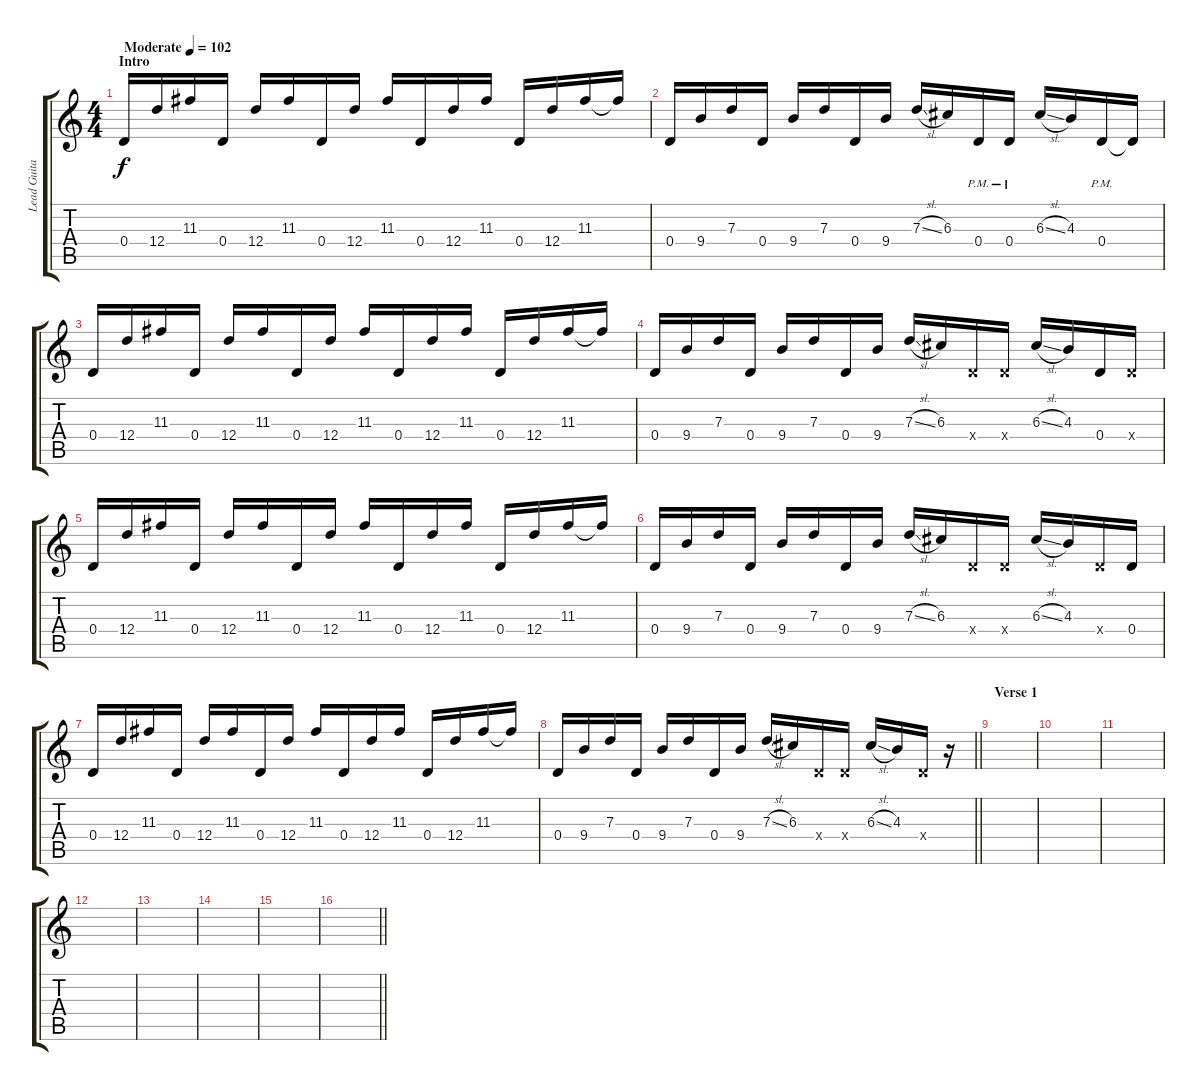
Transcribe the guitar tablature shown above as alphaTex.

\track ("Lead Guitar" "Lead Guita") {instrument distortionguitar}
\staff {score tabs}
\tuning (E4 B3 G3 D3 A2 E2) {hide}
\ts (4 4)
\section ("" "Intro")
\tempo (102 "Moderate")
\clef g2
\ks c
0.4.16{dy f instrument distortionguitar} 12.4.16 11.3.16 0.4.16 12.4.16 11.3.16 0.4.16 12.4.16 11.3.16 0.4.16 12.4.16 11.3.16 0.4.16 12.4.16 11.3.16 11.3{t}.16 |
0.4.16 9.4.16 7.3.16 0.4.16 9.4.16 7.3.16 0.4.16 9.4.16 7.3{sl}.16 6.3.16 0.4{pm}.16 0.4{pm}.16 6.3{sl}.16 4.3.16 0.4{pm}.16 0.4{t}.16 |
0.4.16 12.4.16 11.3.16 0.4.16 12.4.16 11.3.16 0.4.16 12.4.16 11.3.16 0.4.16 12.4.16 11.3.16 0.4.16 12.4.16 11.3.16 11.3{t}.16 |
0.4.16 9.4.16 7.3.16 0.4.16 9.4.16 7.3.16 0.4.16 9.4.16 7.3{sl}.16 6.3.16 0.4{x}.16 0.4{x}.16 6.3{sl}.16 4.3.16 0.4.16 0.4{x}.16 |
0.4.16 12.4.16 11.3.16 0.4.16 12.4.16 11.3.16 0.4.16 12.4.16 11.3.16 0.4.16 12.4.16 11.3.16 0.4.16 12.4.16 11.3.16 11.3{t}.16 |
0.4.16 9.4.16 7.3.16 0.4.16 9.4.16 7.3.16 0.4.16 9.4.16 7.3{sl}.16 6.3.16 0.4{x}.16 0.4{x}.16 6.3{sl}.16 4.3.16 0.4{x}.16 0.4.16 |
0.4.16 12.4.16 11.3.16 0.4.16 12.4.16 11.3.16 0.4.16 12.4.16 11.3.16 0.4.16 12.4.16 11.3.16 0.4.16 12.4.16 11.3.16 11.3{t}.16 |
\barLineRight lightlight
0.4.16 9.4.16 7.3.16 0.4.16 9.4.16 7.3.16 0.4.16 9.4.16 7.3{sl}.16 6.3.16 0.4{x}.16 0.4{x}.16 6.3{sl}.16 4.3.16 0.4{x}.16 r.16 |
\section ("" "Verse 1")
|
|
|
|
|
|
|
\barLineRight lightlight
